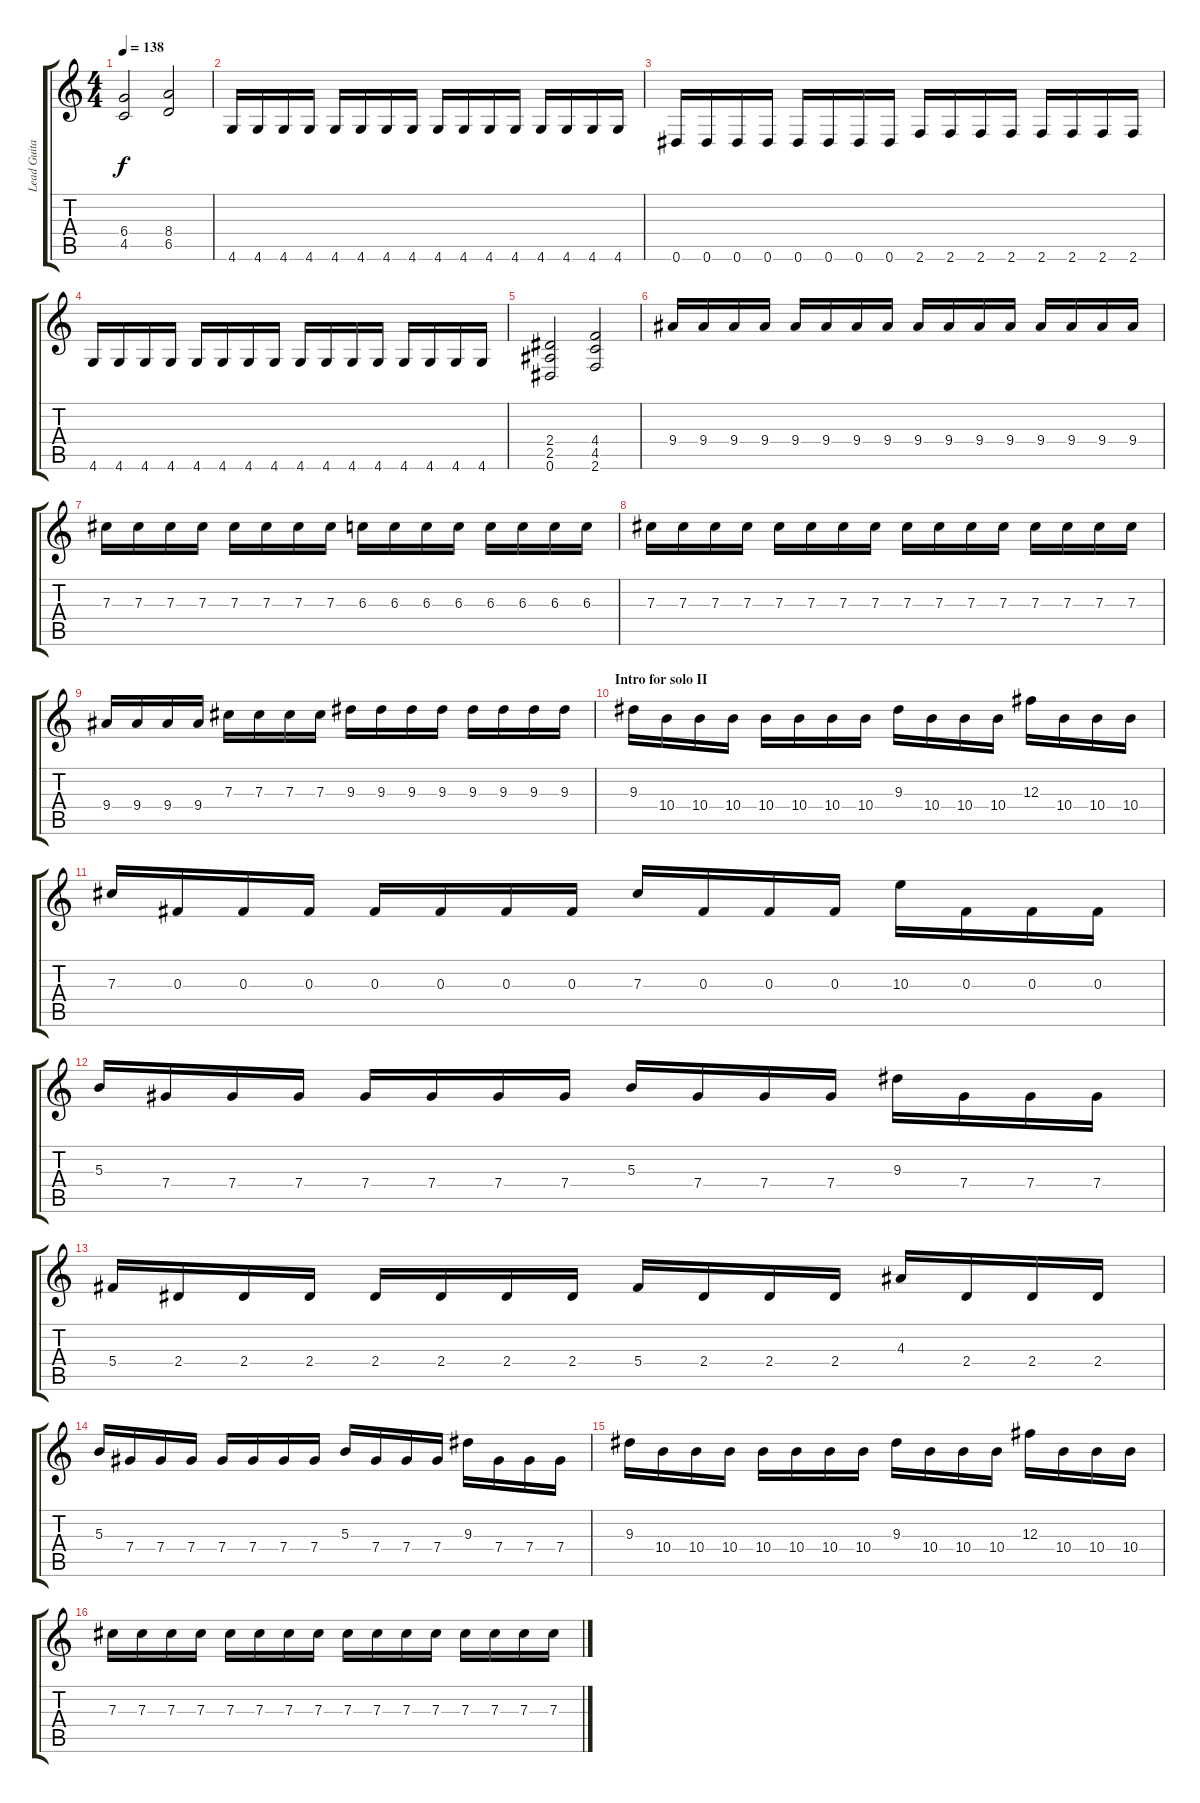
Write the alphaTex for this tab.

\track ("Lead Guitar" "Lead Guita") {instrument distortionguitar}
\staff {score tabs}
\tuning (Eb4 Bb3 Gb3 Db3 Ab2 Eb2) {hide}
\ts (4 4)
\tempo 138
\clef g2
\ks c
(6.4 4.5).2{dy f} (8.4 6.5).2 |
4.6.16 4.6.16 4.6.16 4.6.16 4.6.16 4.6.16 4.6.16 4.6.16 4.6.16 4.6.16 4.6.16 4.6.16 4.6.16 4.6.16 4.6.16 4.6.16 |
0.6.16 0.6.16 0.6.16 0.6.16 0.6.16 0.6.16 0.6.16 0.6.16 2.6.16 2.6.16 2.6.16 2.6.16 2.6.16 2.6.16 2.6.16 2.6.16 |
4.6.16 4.6.16 4.6.16 4.6.16 4.6.16 4.6.16 4.6.16 4.6.16 4.6.16 4.6.16 4.6.16 4.6.16 4.6.16 4.6.16 4.6.16 4.6.16 |
(2.4 2.5 0.6).2 (4.4 4.5 2.6).2 |
9.4.16 9.4.16 9.4.16 9.4.16 9.4.16 9.4.16 9.4.16 9.4.16 9.4.16 9.4.16 9.4.16 9.4.16 9.4.16 9.4.16 9.4.16 9.4.16 |
7.3.16 7.3.16 7.3.16 7.3.16 7.3.16 7.3.16 7.3.16 7.3.16 6.3.16 6.3.16 6.3.16 6.3.16 6.3.16 6.3.16 6.3.16 6.3.16 |
7.3.16 7.3.16 7.3.16 7.3.16 7.3.16 7.3.16 7.3.16 7.3.16 7.3.16 7.3.16 7.3.16 7.3.16 7.3.16 7.3.16 7.3.16 7.3.16 |
9.4.16 9.4.16 9.4.16 9.4.16 7.3.16 7.3.16 7.3.16 7.3.16 9.3.16 9.3.16 9.3.16 9.3.16 9.3.16 9.3.16 9.3.16 9.3.16 |
\section ("" "Intro for solo II")
9.3.16 10.4.16 10.4.16 10.4.16 10.4.16 10.4.16 10.4.16 10.4.16 9.3.16 10.4.16 10.4.16 10.4.16 12.3.16 10.4.16 10.4.16 10.4.16 |
7.3.16 0.3.16 0.3.16 0.3.16 0.3.16 0.3.16 0.3.16 0.3.16 7.3.16 0.3.16 0.3.16 0.3.16 10.3.16 0.3.16 0.3.16 0.3.16 |
5.3.16 7.4.16 7.4.16 7.4.16 7.4.16 7.4.16 7.4.16 7.4.16 5.3.16 7.4.16 7.4.16 7.4.16 9.3.16 7.4.16 7.4.16 7.4.16 |
5.4.16 2.4.16 2.4.16 2.4.16 2.4.16 2.4.16 2.4.16 2.4.16 5.4.16 2.4.16 2.4.16 2.4.16 4.3.16 2.4.16 2.4.16 2.4.16 |
5.3.16 7.4.16 7.4.16 7.4.16 7.4.16 7.4.16 7.4.16 7.4.16 5.3.16 7.4.16 7.4.16 7.4.16 9.3.16 7.4.16 7.4.16 7.4.16 |
9.3.16 10.4.16 10.4.16 10.4.16 10.4.16 10.4.16 10.4.16 10.4.16 9.3.16 10.4.16 10.4.16 10.4.16 12.3.16 10.4.16 10.4.16 10.4.16 |
7.3.16 7.3.16 7.3.16 7.3.16 7.3.16 7.3.16 7.3.16 7.3.16 7.3.16 7.3.16 7.3.16 7.3.16 7.3.16 7.3.16 7.3.16 7.3.16
